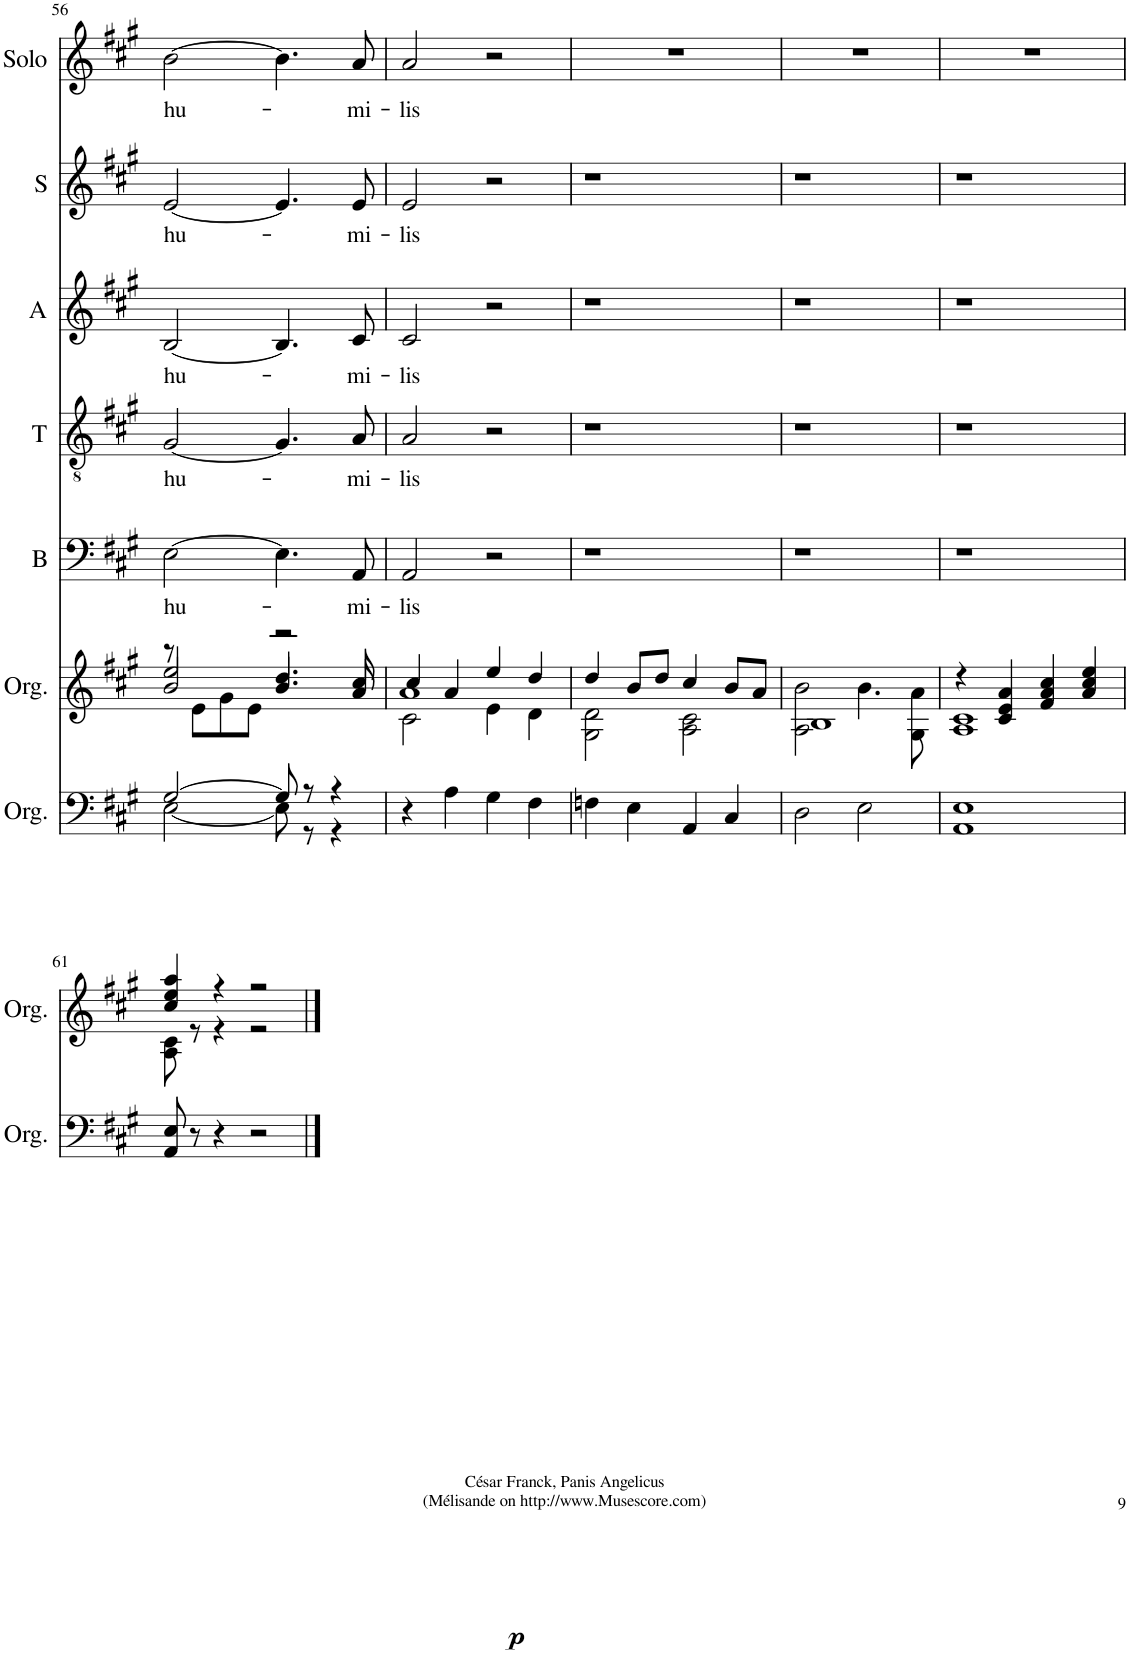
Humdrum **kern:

**kern	**dynam	**kern	**kern	**text	**kern	**text	**kern	**text	**kern	**text	**kern	**text
*part7	*part7	*part6	*part5	*part5	*part4	*part4	*part3	*part3	*part2	*part2	*part1	*part1
*staff7	*staff7	*staff6	*staff5	*staff5	*staff4	*staff4	*staff3	*staff3	*staff2	*staff2	*staff1	*staff1
*I"Organ	*	*I"Organ	*I"B	*	*I"T	*	*I"A	*	*I"S	*	*I"Solo	*
*I'Org.	*	*I'Org.	*I'B	*	*I'T	*	*I'A	*	*I'S	*	*I'Solo	*
!!LO:PB:g=z
*clefF4	*	*clefG2	*clefF4	*	*clefGv2	*	*clefG2	*	*clefG2	*	*clefG2	*
*k[f#c#g#]	*	*k[f#c#g#]	*k[f#c#g#]	*	*k[f#c#g#]	*	*k[f#c#g#]	*	*k[f#c#g#]	*	*k[f#c#g#]	*
*M4/4	*	*M4/4	*M4/4	*	*M4/4	*	*M4/4	*	*M4/4	*	*M4/4	*
=56	=56	=56	=56	=56	=56	=56	=56	=56	=56	=56	=56	=56
*^	*	*^	*	*	*	*	*	*	*	*	*	*
*	*	*	*	*^	*	*	*	*	*	*	*	*	*	*
!	!	!	!	!	!	!	!LO:LY:b	!	!LO:LY:b	!	!LO:LY:b	!	!LO:LY:b	!	!LO:LY:b
[2G#/	[2E\	.	2b/	8r	2ee/	[2E\	hu-	[2G#/	hu-	[2B/	hu-	[2e/	hu-	[2b\	hu-
.	.	.	.	8e\L	.	.	.	.	.	.	.	.	.	.	.
.	.	.	.	8g#\	.	.	.	.	.	.	.	.	.	.	.
.	.	.	.	8e\J	.	.	.	.	.	.	.	.	.	.	.
8G#/]	8E\]	.	4.b/	2r	4.dd/	4.E\]	.	4.G#/]	.	4.B/]	.	4.e/]	.	4.b\]	.
8r	8r	.	.	.	.	.	.	.	.	.	.	.	.	.	.
4r	4r	.	.	.	.	.	.	.	.	.	.	.	.	.	.
!	!	!	!	!	!	!	!LO:LY:b	!	!LO:LY:b	!	!LO:LY:b	!	!LO:LY:b	!	!LO:LY:b
.	.	.	8a/	.	8cc#/	8AA/	-mi-	8A/	-mi-	8c#/	-mi-	8e/	-mi-	8a/	-mi-
*v	*v	*	*	*	*	*	*	*	*	*	*	*	*	*	*
=57	=57	=57	=57	=57	=57	=57	=57	=57	=57	=57	=57	=57	=57	=57
!	!LO:DY:b	!	!	!	!	!LO:LY:b	!	!LO:LY:b	!	!LO:LY:b	!	!LO:LY:b	!	!LO:LY:b
4r	p	4cc#/	2c#\	1a	2AA/	-lis	2A/	-lis	2c#/	-lis	2e/	-lis	2a/	-lis
4A\	.	4a/	.	.	.	.	.	.	.	.	.	.	.	.
4G#\	.	4ee/	4e\	.	2r	.	2r	.	2r	.	2r	.	2r	.
4F#\	.	4dd/	4d\	.	.	.	.	.	.	.	.	.	.	.
*	*	*	*v	*v	*	*	*	*	*	*	*	*	*	*
=58	=58	=58	=58	=58	=58	=58	=58	=58	=58	=58	=58	=58	=58
4Fn\	.	4dd/	2G#\ 2d\	1r	.	1r	.	1r	.	1r	.	1r	.
4E\	.	8b/L	.	.	.	.	.	.	.	.	.	.	.
.	.	8dd/J	.	.	.	.	.	.	.	.	.	.	.
4AA/	.	4cc#/	2A\ 2c#\	.	.	.	.	.	.	.	.	.	.
4C#/	.	8b/L	.	.	.	.	.	.	.	.	.	.	.
.	.	8a/J	.	.	.	.	.	.	.	.	.	.	.
=59	=59	=59	=59	=59	=59	=59	=59	=59	=59	=59	=59	=59	=59
2D\	.	1B	2A\ 2b\	1r	.	1r	.	1r	.	1r	.	1r	.
2E\	.	.	4.b\	.	.	.	.	.	.	.	.	.	.
.	.	.	8G#\ 8a\	.	.	.	.	.	.	.	.	.	.
=60	=60	=60	=60	=60	=60	=60	=60	=60	=60	=60	=60	=60	=60
1AA 1E	.	4r	1A 1c#	1r	.	1r	.	1r	.	1r	.	1r	.
.	.	4c#/ 4e/ 4a/	.	.	.	.	.	.	.	.	.	.	.
.	.	4f#/ 4a/ 4cc#/	.	.	.	.	.	.	.	.	.	.	.
.	.	4a/ 4cc#/ 4ee/	.	.	.	.	.	.	.	.	.	.	.
!!LO:LB:g=z
=61	=61	=61	=61	=61	=61	=61	=61	=61	=61	=61	=61	=61	=61
8AA/ 8E/	.	4cc#/ 4ee/ 4aa/	8A\ 8c#\	1r	.	1r	.	1r	.	1r	.	1r	.
8r	.	.	8r	.	.	.	.	.	.	.	.	.	.
4r	.	4r	4r	.	.	.	.	.	.	.	.	.	.
2r	.	2r	2r	.	.	.	.	.	.	.	.	.	.
*	*	*v	*v	*	*	*	*	*	*	*	*	*	*
==	==	==	==	==	==	==	==	==	==	==	==	==
*-	*-	*-	*-	*-	*-	*-	*-	*-	*-	*-	*-	*-
